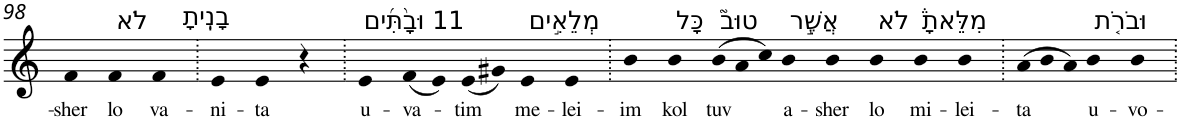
**kern	**text
*part1	*part1
*staff1	*staff1
*I"Piano	*
*I'Pno	*
!!LO:PB:g=z
*clefG2	*
*k[]	*
=98	=98
!	!LO:LY:b
4f	-sher
!LO:TX:a:t=לֹא	!
!	!LO:LY:b
4f	lo
!LO:TX:a:t=בָנִֽיתָ	!
!	!LO:LY:b
4f	va-
=99.	=99.
!	!LO:LY:b
4e	-ni-
!	!LO:LY:b
4e	-ta
4r	.
=100.	=100.
!LO:TX:a:t=11 וּבָ֨תִּ֜ים	!
!	!LO:LY:b
4e	u-
!	!LO:LY:b
(8f	-va-
8e)	.
!	!LO:LY:b
(8e	-tim
8g#X)	.
!LO:TX:a:t=מְלֵאִ֣ים	!
!	!LO:LY:b
4e	me-
!	!LO:LY:b
4e	-lei-
=101.	=101.
!	!LO:LY:b
4b	-im
!LO:TX:a:t=כָּל	!
!	!LO:LY:b
4b	kol
!LO:TX:a:t=טוּב֮	!
!	!LO:LY:b
(12b	tuv
12a	.
12cc)	.
!LO:TX:a:t=אֲשֶׁ֣ר	!
!	!LO:LY:b
4b	a-
!	!LO:LY:b
4b	-sher
!LO:TX:a:t=לֹא	!
!	!LO:LY:b
4b	lo
!LO:TX:a:t=מִלֵּאתָ֒	!
!	!LO:LY:b
4b	mi-
!	!LO:LY:b
4b	-lei-
=102.	=102.
!	!LO:LY:b
(12a	-ta
12b	.
12a)	.
!LO:TX:a:t=וּבֹרֹ֤ת	!
!	!LO:LY:b
4b	u-
!	!LO:LY:b
4b	-vo-
=.	=.
*-	*-
